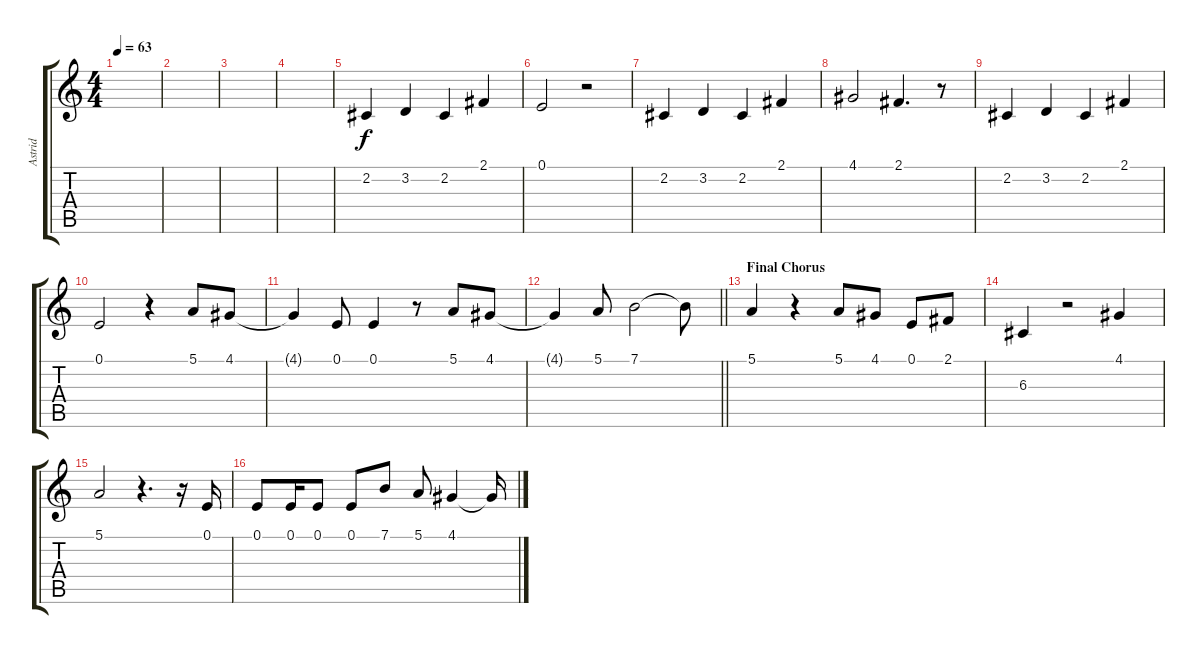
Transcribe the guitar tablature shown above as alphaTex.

\track ("Astrid" "Astrid") {instrument lead6voice}
\staff {score tabs}
\tuning (E4 B3 G3 D3 A2 E2) {hide}
\ts (4 4)
\tempo 63
\clef g2
\ks c
|
|
|
|
2.2.4 3.2.4 2.2.4 2.1.4 |
0.1.2 r.2 |
2.2.4 3.2.4 2.2.4 2.1.4 |
4.1.2 2.1.4{d} r.8 |
2.2.4 3.2.4 2.2.4 2.1.4 |
0.1.2 r.4 5.1.8 4.1.8 |
4.1{t}.4 0.1.8 0.1.4 r.8 5.1.8 4.1.8 |
\barLineRight lightlight
4.1{t}.4 5.1.8 7.1.2 7.1{t}.8 |
\section ("" "Final Chorus")
5.1.4 r.4 5.1.8 4.1.8 0.1.8 2.1.8 |
6.3.4 r.2 4.1.4 |
5.1.2 r.4{d} r.16 0.1.16 |
0.1.8 0.1.16 0.1.8 0.1.8 7.1.8 5.1.8 4.1.4 4.1{t}.16
